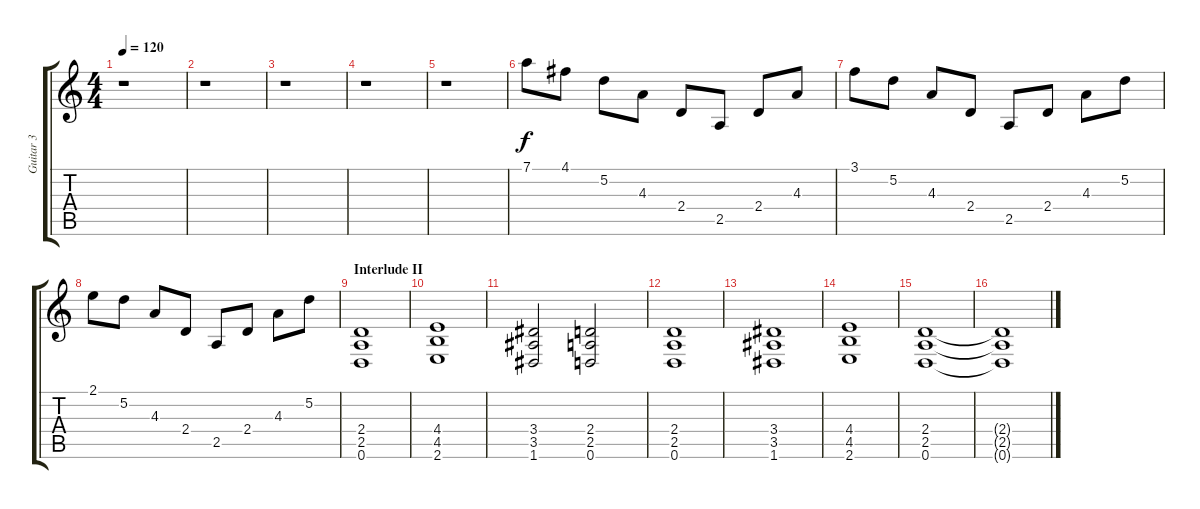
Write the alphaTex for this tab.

\track ("Guitar 3" "Guitar 3") {instrument distortionguitar}
\staff {score tabs}
\tuning (D4 A3 F3 C3 G2 D2) {hide}
\ts (4 4)
\tempo 120
\clef g2
\ks c
r.1{dy f} |
r.1 |
r.1 |
r.1 |
r.1 |
7.1.8{volume 16 instrument distortionguitar} 4.1.8 5.2.8 4.3.8 2.4.8 2.5.8 2.4.8 4.3.8 |
3.1.8 5.2.8 4.3.8 2.4.8 2.5.8 2.4.8 4.3.8 5.2.8 |
2.1.8 5.2.8 4.3.8 2.4.8 2.5.8 2.4.8 4.3.8 5.2.8 |
\section ("" "Interlude II")
(2.4 2.5 0.6).1 |
(4.4 4.5 2.6).1 |
(3.4 3.5 1.6).2 (2.4 2.5 0.6).2 |
(2.4 2.5 0.6).1 |
(3.4 3.5 1.6).1 |
(4.4 4.5 2.6).1 |
(2.4 2.5 0.6).1 |
(2.4{t} 2.5{t} 0.6{t}).1
